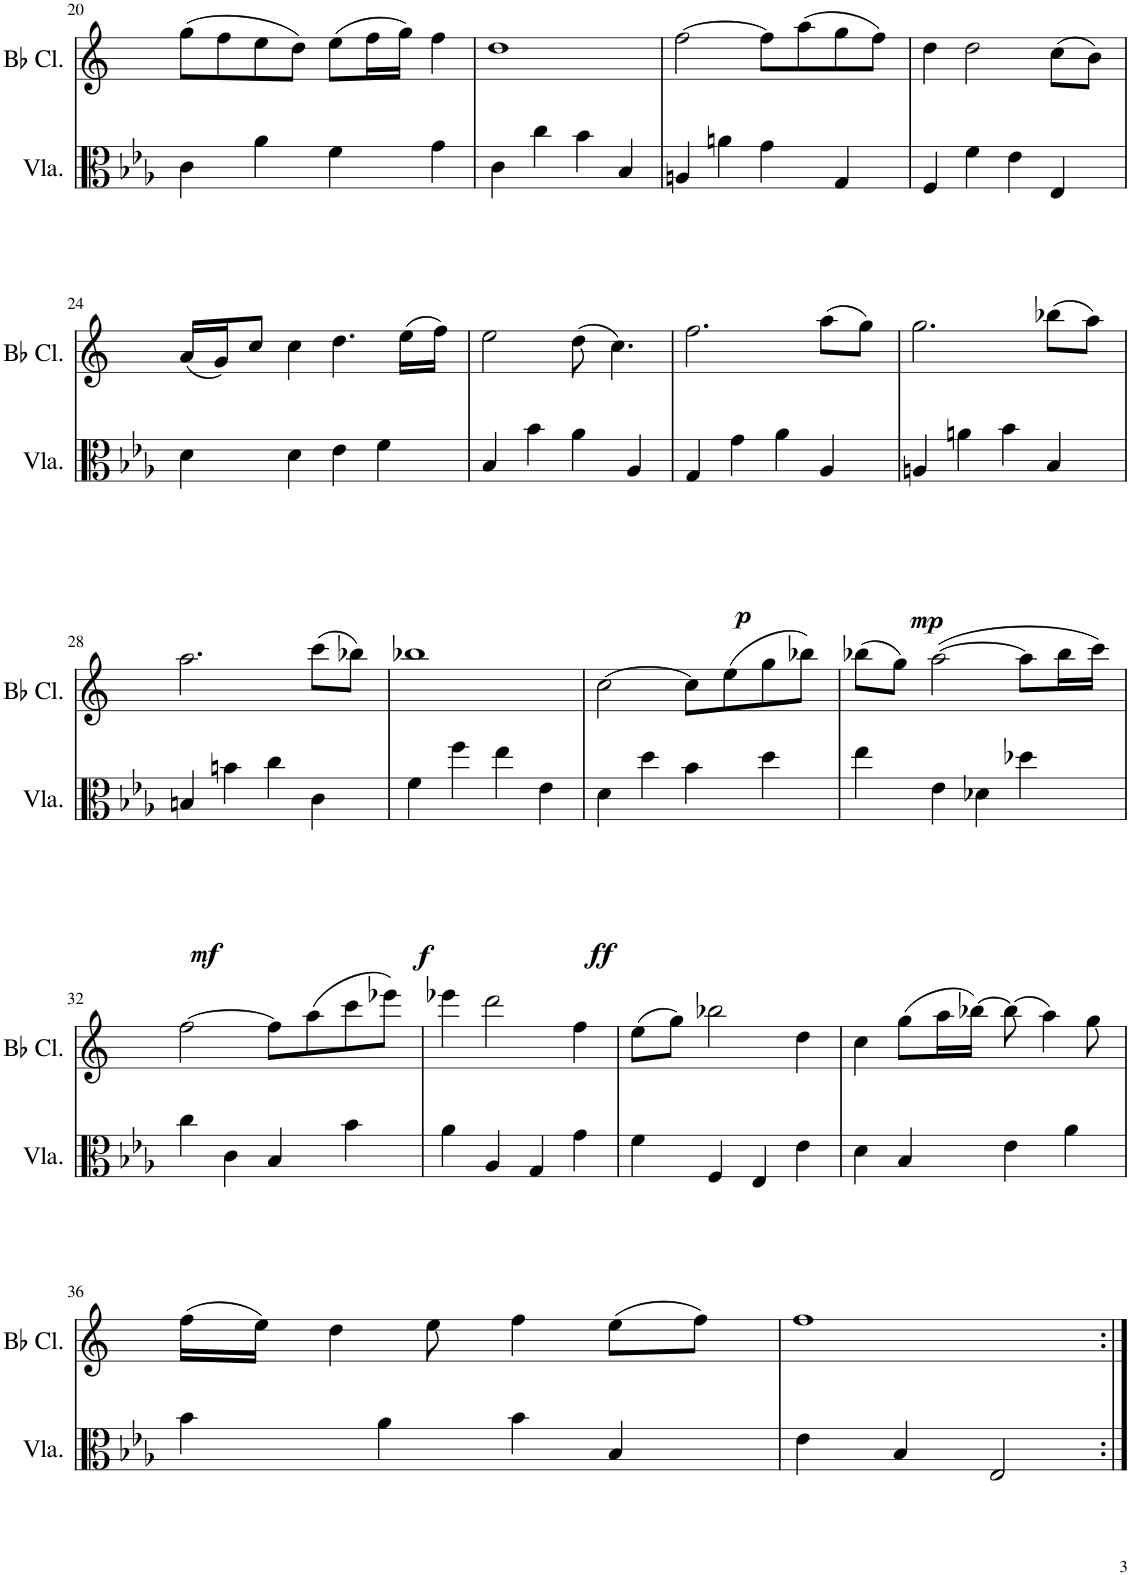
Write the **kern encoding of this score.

**kern	**dynam	**kern
*part2	*part2	*part1
*staff2	*staff2	*staff1
*I"Viola	*	*I"Bb Clarinet
*I'Vla.	*	*I'Bb Cl.
!!LO:PB:g=z
*clefC3	*	*clefG2
*	*	*Trd1c2
*k[b-e-a-]	*	*k[]
*M4/4	*	*M4/4
=20	=20	=20
4c\	.	(8gg\L
.	.	8ff\
4a-\	.	8ee\
.	.	8dd\J)
4f\	.	(8ee\L
.	.	16ff\L
.	.	16gg\JJ)
4g\	.	4ff\
=21	=21	=21
4c\	.	1dd
4cc\	.	.
4b-\	.	.
4B-/	.	.
=22	=22	=22
4An/	.	[2ff\
4an\	.	.
4g\	.	8ff\L]
.	.	(8aa\
4G/	.	8gg\
.	.	8ff\J)
=23	=23	=23
4F/	.	4dd\
4f\	.	2dd\
4e-\	.	.
4E-/	.	(8cc\L
.	.	8b\J)
!!LO:LB:g=z
=24	=24	=24
4d\	.	(16a/LL
.	.	16g/J)
.	.	8cc/J
4d\	.	4cc\
4e-\	.	4.dd\
4f\	.	.
.	.	(16ee\LL
.	.	16ff\JJ)
=25	=25	=25
4B-/	.	2ee\
4b-\	.	.
4a-\	.	(8dd\
.	.	4.cc\)
4A-/	.	.
=26	=26	=26
!	!LO:DY:b	!
4G/	p	2.ff\
4g\	.	.
4a-\	.	.
4A-/	.	(8aa\L
.	.	8gg\J)
=27	=27	=27
!	!LO:DY:b	!
4An/	mp	2.gg\
4an\	.	.
4b-\	.	.
4B-/	.	(8bb-X\L
.	.	8aa\J)
!!LO:LB:g=z
=28	=28	=28
!	!LO:DY:b	!
4Bn/	mf	2.aa\
4bn\	.	.
4cc\	.	.
4c\	.	(8ccc\L
.	.	8bb-X\J)
=29	=29	=29
!	!LO:DY:b	!
4f\	f	1bb-X
4ff\	.	.
4ee-\	.	.
4e-\	.	.
=30	=30	=30
!	!LO:DY:b	!
4d\	ff	[2cc\
4dd\	.	.
4b-\	.	8cc\L]
.	.	(8ee\
4dd\	.	8gg\
.	.	8bb-X\J)
=31	=31	=31
4ee-\	.	(8bb-X\L
.	.	8gg\J)
4e-\	.	([2aa\
4d-X\	.	.
4dd-X\	.	8aa\L]
.	.	16bb-\L
.	.	16ccc\JJ)
!!LO:LB:g=z
=32	=32	=32
4cc\	.	[2ff\
4c\	.	.
4B-/	.	8ff\L]
.	.	(8aa\
4b-\	.	8ccc\
.	.	8eee-X\J)
=33	=33	=33
4a-\	.	4eee-X\
4A-/	.	2ddd\
4G/	.	.
4g\	.	4ff\
=34	=34	=34
4f\	.	(8ee\L
.	.	8gg\J)
4F/	.	2bb-X\
4E-/	.	.
4e-\	.	4dd\
=35	=35	=35
4d\	.	4cc\
4B-/	.	(8gg\L
.	.	16aa\L
.	.	[16bb-X\JJ)
4e-\	.	(8bb-\]
.	.	4aa\)
4a-\	.	.
.	.	8gg\
!!LO:LB:g=z
=36	=36	=36
4b-\	.	(16ff\LL
.	.	16ee\JJ)
.	.	4dd\
4a-\	.	.
.	.	8ee\
4b-\	.	4ff\
4B-/	.	(8ee\L
.	.	8ff\J)
=37	=37	=37
4e-\	.	1ff
4B-/	.	.
2E-/	.	.
=:|!	=:|!	=:|!
*-	*-	*-
